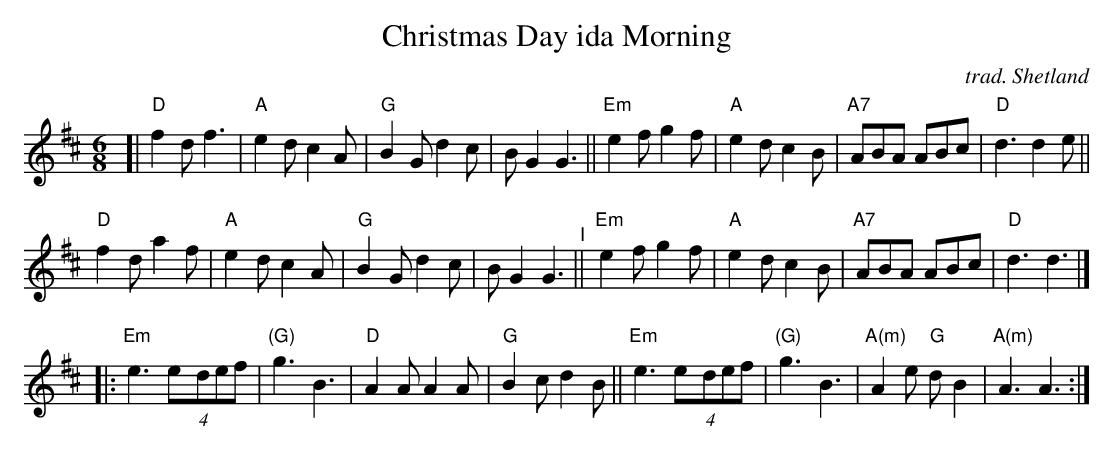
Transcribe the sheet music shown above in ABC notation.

X:1
T: Christmas Day ida Morning
O: trad. Shetland
M: 6/8
K: D
[|\
"D"f2d f3 | "A"e2d c2A | "G"B2G d2c | BG2 G3 ||\
"Em"e2f g2f | "A"e2d c2B | "A7"ABA ABc | "D"d3 d2e ||
"D"f2d a2f | "A"e2d c2A | "G"B2G d2c | BG2 G3 "^I"||\
"Em"e2f g2f | "A"e2d c2B | "A7"ABA ABc | "D"d3 d3 |]
|:\
"Em"e3 (4e-def | "(G)"g3 B3 | "D"A2A A2A | "G"B2c d2B ||\
"Em"e3 (4e-def | "(G)"g3 B3 | "A(m)"A2e "G"dB2 | "A(m)"A3 A3 :|
